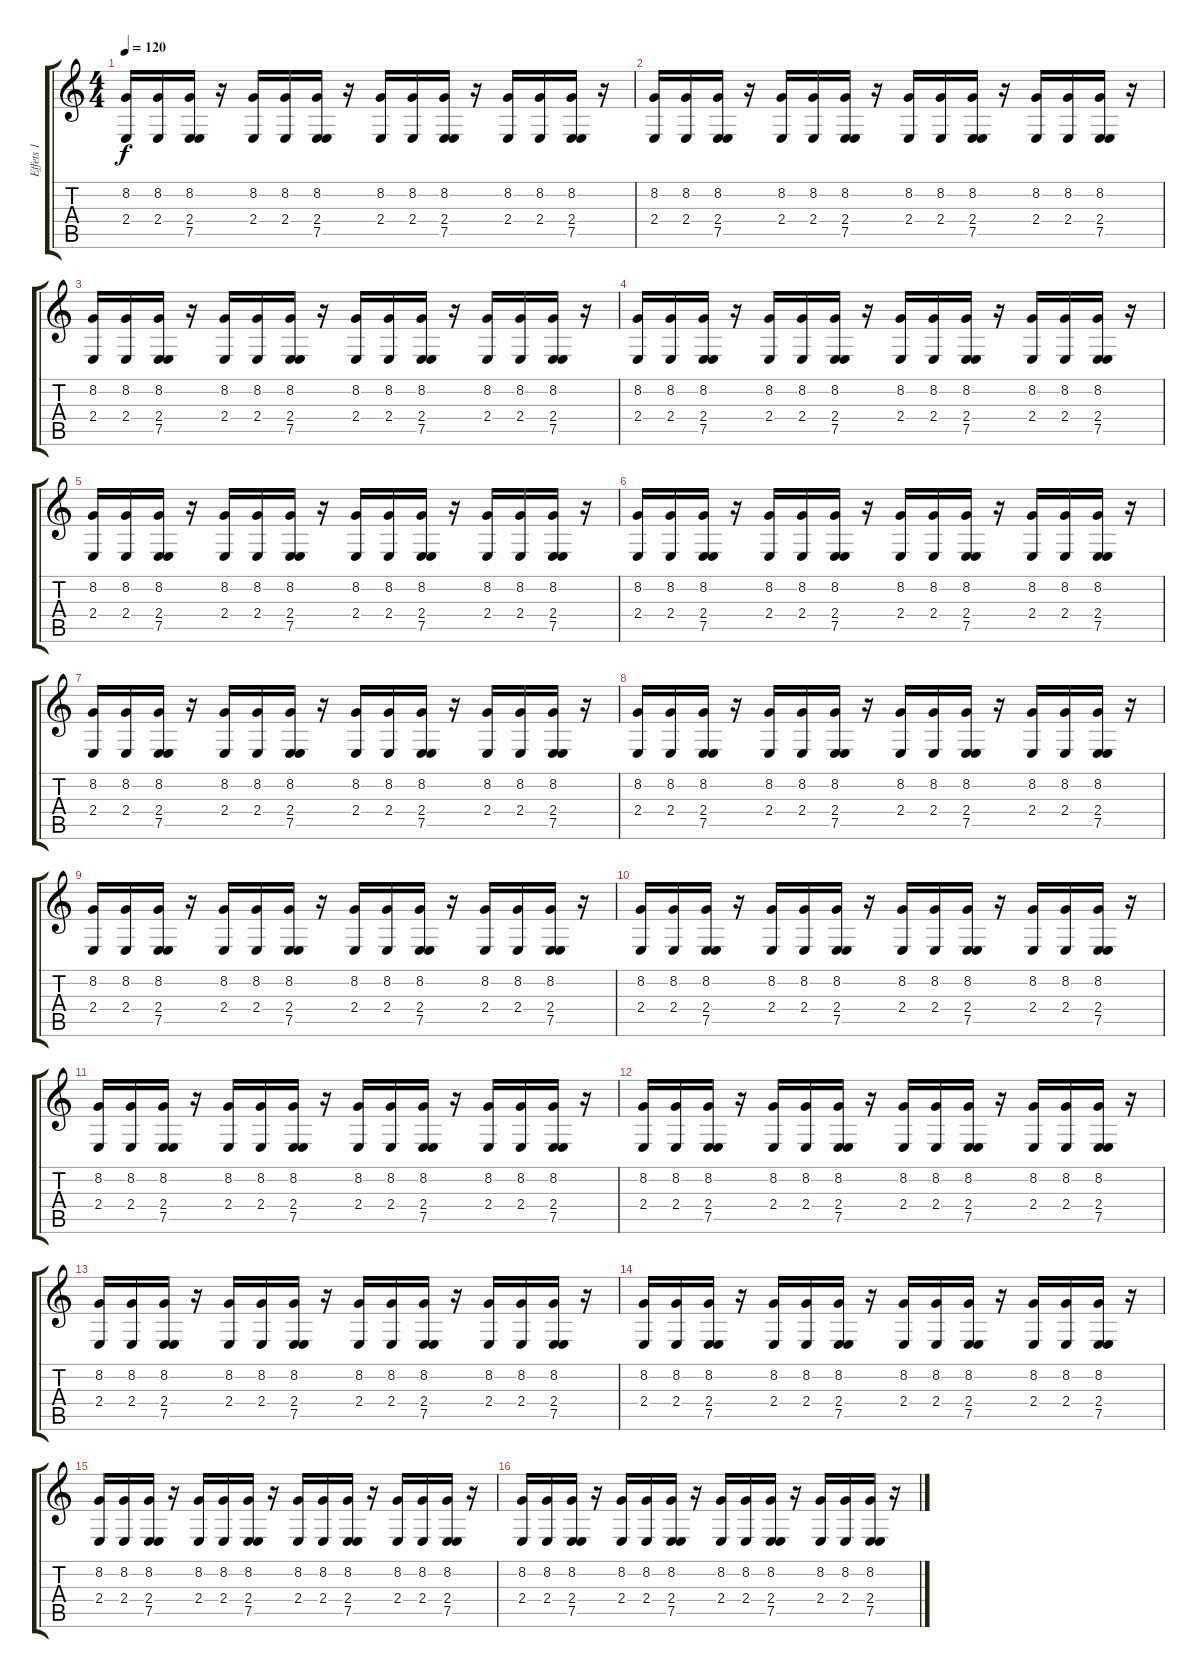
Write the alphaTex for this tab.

\track ("Effets 1" "Effets 1") {instrument pad3polysynth}
\staff {score tabs}
\tuning (E4 B3 G3 D3 A2 E2) {hide}
\ts (4 4)
\tempo 120
\clef g2
\ks c
(8.2 2.4).16{dy f} (8.2 2.4).16 (8.2 2.4 7.5).16 r.16 (8.2 2.4).16 (8.2 2.4).16 (8.2 2.4 7.5).16 r.16 (8.2 2.4).16 (8.2 2.4).16 (8.2 2.4 7.5).16 r.16 (8.2 2.4).16 (8.2 2.4).16 (8.2 2.4 7.5).16 r.16 |
(8.2 2.4).16 (8.2 2.4).16 (8.2 2.4 7.5).16 r.16 (8.2 2.4).16 (8.2 2.4).16 (8.2 2.4 7.5).16 r.16 (8.2 2.4).16 (8.2 2.4).16 (8.2 2.4 7.5).16 r.16 (8.2 2.4).16 (8.2 2.4).16 (8.2 2.4 7.5).16 r.16 |
(8.2 2.4).16 (8.2 2.4).16 (8.2 2.4 7.5).16 r.16 (8.2 2.4).16 (8.2 2.4).16 (8.2 2.4 7.5).16 r.16 (8.2 2.4).16 (8.2 2.4).16 (8.2 2.4 7.5).16 r.16 (8.2 2.4).16 (8.2 2.4).16 (8.2 2.4 7.5).16 r.16 |
(8.2 2.4).16 (8.2 2.4).16 (8.2 2.4 7.5).16 r.16 (8.2 2.4).16 (8.2 2.4).16 (8.2 2.4 7.5).16 r.16 (8.2 2.4).16 (8.2 2.4).16 (8.2 2.4 7.5).16 r.16 (8.2 2.4).16 (8.2 2.4).16 (8.2 2.4 7.5).16 r.16 |
(8.2 2.4).16 (8.2 2.4).16 (8.2 2.4 7.5).16 r.16 (8.2 2.4).16 (8.2 2.4).16 (8.2 2.4 7.5).16 r.16 (8.2 2.4).16 (8.2 2.4).16 (8.2 2.4 7.5).16 r.16 (8.2 2.4).16 (8.2 2.4).16 (8.2 2.4 7.5).16 r.16 |
(8.2 2.4).16 (8.2 2.4).16 (8.2 2.4 7.5).16 r.16 (8.2 2.4).16 (8.2 2.4).16 (8.2 2.4 7.5).16 r.16 (8.2 2.4).16 (8.2 2.4).16 (8.2 2.4 7.5).16 r.16 (8.2 2.4).16 (8.2 2.4).16 (8.2 2.4 7.5).16 r.16 |
(8.2 2.4).16 (8.2 2.4).16 (8.2 2.4 7.5).16 r.16 (8.2 2.4).16 (8.2 2.4).16 (8.2 2.4 7.5).16 r.16 (8.2 2.4).16 (8.2 2.4).16 (8.2 2.4 7.5).16 r.16 (8.2 2.4).16 (8.2 2.4).16 (8.2 2.4 7.5).16 r.16 |
(8.2 2.4).16 (8.2 2.4).16 (8.2 2.4 7.5).16 r.16 (8.2 2.4).16 (8.2 2.4).16 (8.2 2.4 7.5).16 r.16 (8.2 2.4).16 (8.2 2.4).16 (8.2 2.4 7.5).16 r.16 (8.2 2.4).16 (8.2 2.4).16 (8.2 2.4 7.5).16 r.16 |
(8.2 2.4).16 (8.2 2.4).16 (8.2 2.4 7.5).16 r.16 (8.2 2.4).16 (8.2 2.4).16 (8.2 2.4 7.5).16 r.16 (8.2 2.4).16 (8.2 2.4).16 (8.2 2.4 7.5).16 r.16 (8.2 2.4).16 (8.2 2.4).16 (8.2 2.4 7.5).16 r.16 |
(8.2 2.4).16 (8.2 2.4).16 (8.2 2.4 7.5).16 r.16 (8.2 2.4).16 (8.2 2.4).16 (8.2 2.4 7.5).16 r.16 (8.2 2.4).16 (8.2 2.4).16 (8.2 2.4 7.5).16 r.16 (8.2 2.4).16 (8.2 2.4).16 (8.2 2.4 7.5).16 r.16 |
(8.2 2.4).16 (8.2 2.4).16 (8.2 2.4 7.5).16 r.16 (8.2 2.4).16 (8.2 2.4).16 (8.2 2.4 7.5).16 r.16 (8.2 2.4).16 (8.2 2.4).16 (8.2 2.4 7.5).16 r.16 (8.2 2.4).16 (8.2 2.4).16 (8.2 2.4 7.5).16 r.16 |
(8.2 2.4).16 (8.2 2.4).16 (8.2 2.4 7.5).16 r.16 (8.2 2.4).16 (8.2 2.4).16 (8.2 2.4 7.5).16 r.16 (8.2 2.4).16 (8.2 2.4).16 (8.2 2.4 7.5).16 r.16 (8.2 2.4).16 (8.2 2.4).16 (8.2 2.4 7.5).16 r.16 |
(8.2 2.4).16 (8.2 2.4).16 (8.2 2.4 7.5).16 r.16 (8.2 2.4).16 (8.2 2.4).16 (8.2 2.4 7.5).16 r.16 (8.2 2.4).16 (8.2 2.4).16 (8.2 2.4 7.5).16 r.16 (8.2 2.4).16 (8.2 2.4).16 (8.2 2.4 7.5).16 r.16 |
(8.2 2.4).16 (8.2 2.4).16 (8.2 2.4 7.5).16 r.16 (8.2 2.4).16 (8.2 2.4).16 (8.2 2.4 7.5).16 r.16 (8.2 2.4).16 (8.2 2.4).16 (8.2 2.4 7.5).16 r.16 (8.2 2.4).16 (8.2 2.4).16 (8.2 2.4 7.5).16 r.16 |
(8.2 2.4).16 (8.2 2.4).16 (8.2 2.4 7.5).16 r.16 (8.2 2.4).16 (8.2 2.4).16 (8.2 2.4 7.5).16 r.16 (8.2 2.4).16 (8.2 2.4).16 (8.2 2.4 7.5).16 r.16 (8.2 2.4).16 (8.2 2.4).16 (8.2 2.4 7.5).16 r.16 |
(8.2 2.4).16 (8.2 2.4).16 (8.2 2.4 7.5).16 r.16 (8.2 2.4).16 (8.2 2.4).16 (8.2 2.4 7.5).16 r.16 (8.2 2.4).16 (8.2 2.4).16 (8.2 2.4 7.5).16 r.16 (8.2 2.4).16 (8.2 2.4).16 (8.2 2.4 7.5).16 r.16
